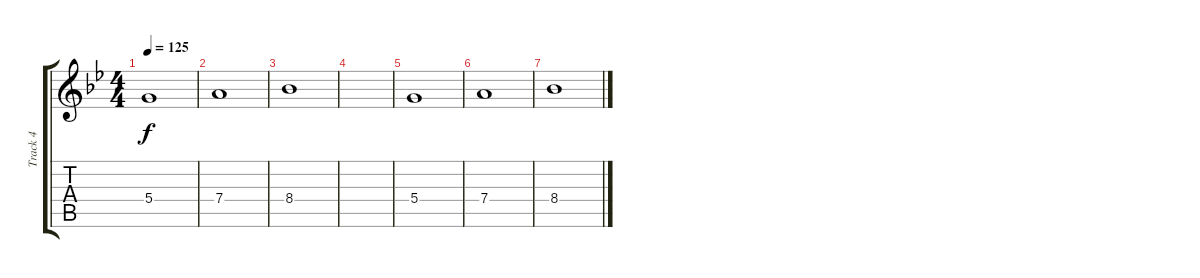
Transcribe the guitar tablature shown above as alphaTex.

\track ("Track 4" "Track 4") {instrument distortionguitar}
\staff {score tabs}
\tuning (E4 B3 G3 D3 A2 E2) {hide}
\ts (4 4)
\tempo 125
\clef g2
\ks bb
5.4.1{dy f} |
7.4.1 |
8.4.1 |
|
5.4.1 |
7.4.1 |
8.4.1
